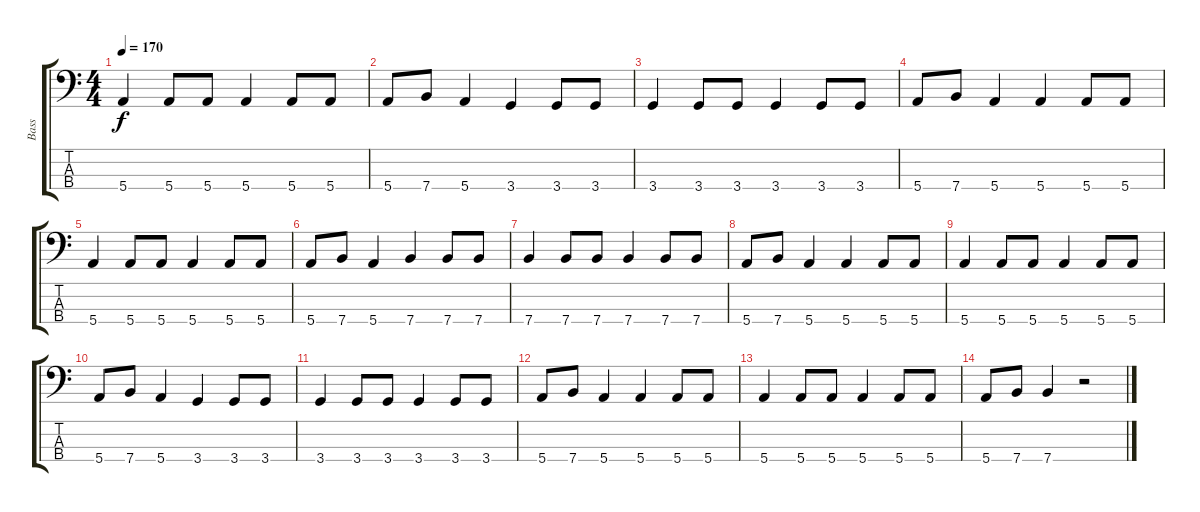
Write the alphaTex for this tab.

\track ("Bass" "Bass") {instrument slapbass2}
\staff {score tabs}
\tuning (G2 D2 A1 E1) {hide}
\ts (4 4)
\tempo 170
\clef f4
\ks c
5.4.4{dy f} 5.4.8 5.4.8 5.4.4 5.4.8 5.4.8 |
5.4.8 7.4.8 5.4.4 3.4.4 3.4.8 3.4.8 |
3.4.4 3.4.8 3.4.8 3.4.4 3.4.8 3.4.8 |
5.4.8 7.4.8 5.4.4 5.4.4 5.4.8 5.4.8 |
5.4.4 5.4.8 5.4.8 5.4.4 5.4.8 5.4.8 |
5.4.8 7.4.8 5.4.4 7.4.4 7.4.8 7.4.8 |
7.4.4 7.4.8 7.4.8 7.4.4 7.4.8 7.4.8 |
5.4.8 7.4.8 5.4.4 5.4.4 5.4.8 5.4.8 |
5.4.4 5.4.8 5.4.8 5.4.4 5.4.8 5.4.8 |
5.4.8 7.4.8 5.4.4 3.4.4 3.4.8 3.4.8 |
3.4.4 3.4.8 3.4.8 3.4.4 3.4.8 3.4.8 |
5.4.8 7.4.8 5.4.4 5.4.4 5.4.8 5.4.8 |
5.4.4 5.4.8 5.4.8 5.4.4 5.4.8 5.4.8 |
5.4.8 7.4.8 7.4.4 r.2
